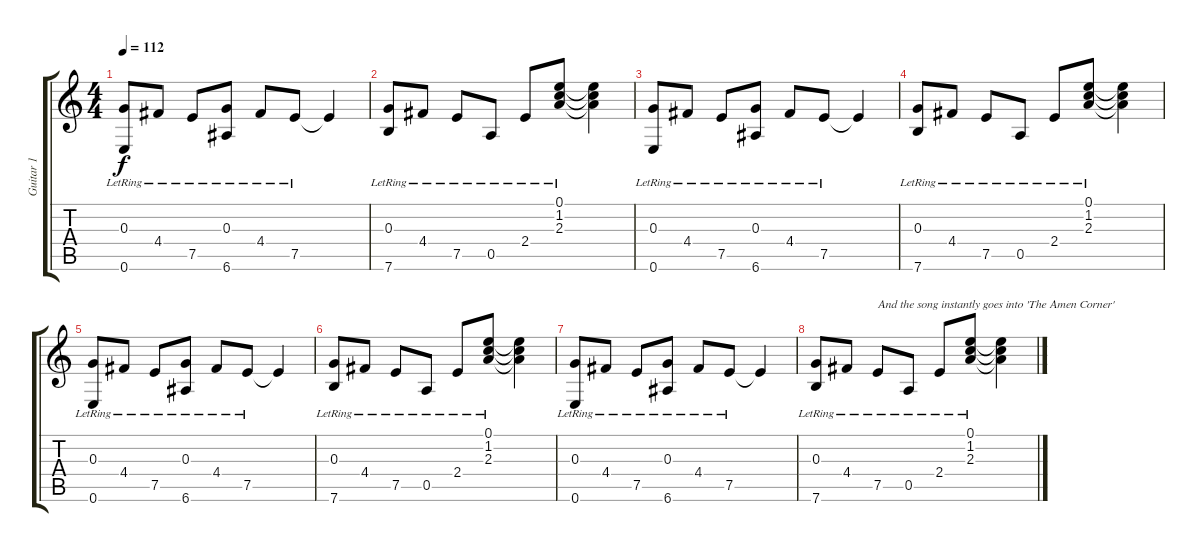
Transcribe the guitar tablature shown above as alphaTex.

\track ("Guitar 1" "Guitar 1") {instrument electricguitarmuted}
\staff {score tabs}
\tuning (E4 B3 G3 D3 A2 E2) {hide}
\ts (4 4)
\tempo 112
\clef g2
\ks c
(0.3{lr} 0.6{lr}).8{dy f} 4.4{lr}.8 7.5{lr}.8 (0.3{lr} 6.6{lr}).8 4.4{lr}.8 7.5{lr}.8 7.5{t}.4 |
(0.3{lr} 7.6{lr}).8 4.4{lr}.8 7.5{lr}.8 0.5{lr}.8 2.4{lr}.8 (0.1 1.2{lr} 2.3{lr}).8 (0.1{t} 1.2{t} 2.3{t}).4 |
(0.3{lr} 0.6{lr}).8 4.4{lr}.8 7.5{lr}.8 (0.3{lr} 6.6{lr}).8 4.4{lr}.8 7.5{lr}.8 7.5{t}.4 |
(0.3{lr} 7.6{lr}).8 4.4{lr}.8 7.5{lr}.8 0.5{lr}.8 2.4{lr}.8 (0.1 1.2{lr} 2.3{lr}).8 (0.1{t} 1.2{t} 2.3{t}).4 |
(0.3{lr} 0.6{lr}).8 4.4{lr}.8 7.5{lr}.8 (0.3{lr} 6.6{lr}).8 4.4{lr}.8 7.5{lr}.8 7.5{t}.4 |
(0.3{lr} 7.6{lr}).8 4.4{lr}.8 7.5{lr}.8 0.5{lr}.8 2.4{lr}.8 (0.1 1.2{lr} 2.3{lr}).8 (0.1{t} 1.2{t} 2.3{t}).4 |
(0.3{lr} 0.6{lr}).8 4.4{lr}.8 7.5{lr}.8 (0.3{lr} 6.6{lr}).8 4.4{lr}.8 7.5{lr}.8 7.5{t}.4 |
(0.3{lr} 7.6{lr}).8 4.4{lr}.8 7.5{lr}.8{txt "And the song instantly goes into 'The Amen Corner'"} 0.5{lr}.8 2.4{lr}.8 (0.1 1.2{lr} 2.3{lr}).8 (0.1{t} 1.2{t} 2.3{t}).4
